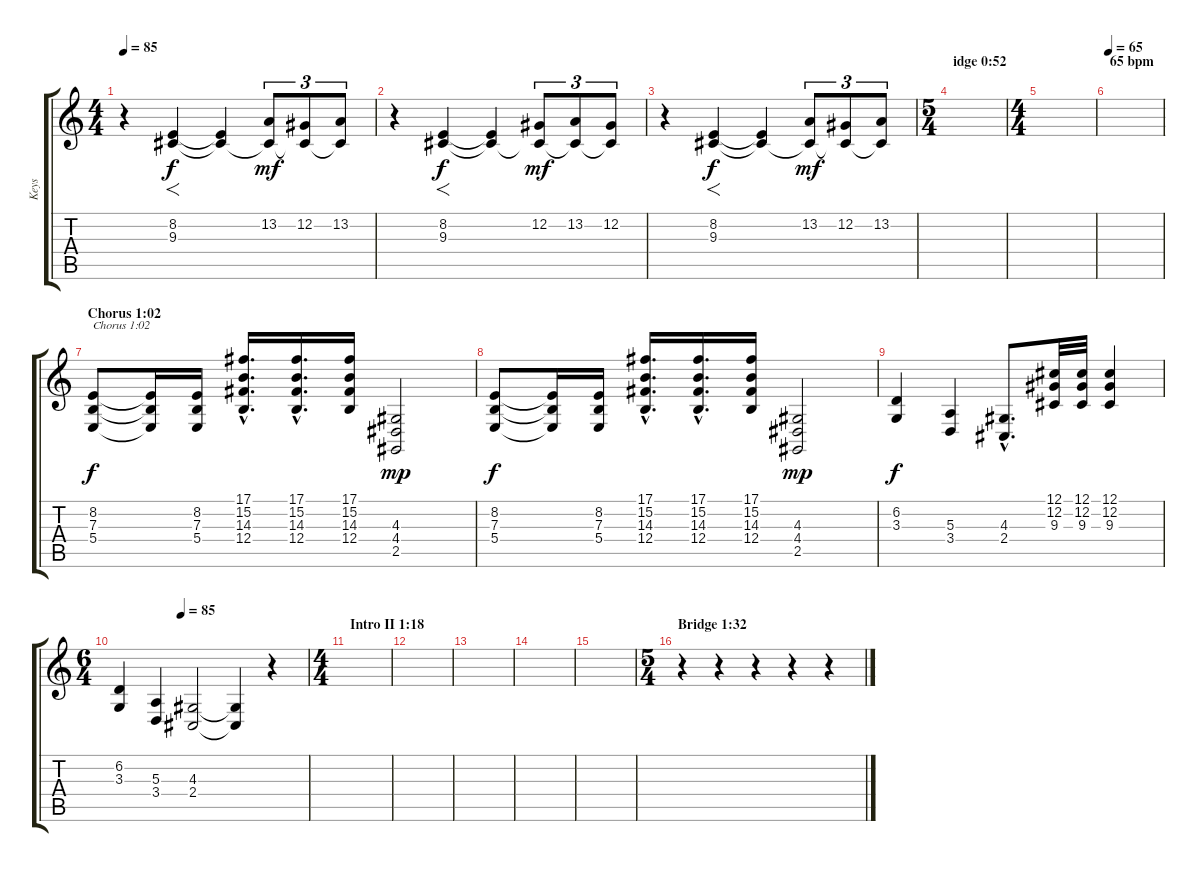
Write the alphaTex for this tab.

\track ("Keys" "Keys") {instrument choiraahs}
\staff {score tabs}
\tuning (Db4 Ab3 E3 B2 Gb2 Db2) {hide}
\ts (4 4)
\tempo 85
\clef g2
\ks c
r.4{dy mf} (8.2 9.3).4{f dy f} (8.2{t} 9.3{t}).4 (13.2 9.3{t}).8{tu (3 2) dy mf} (12.2 9.3{t}).8{tu (3 2)} (13.2 9.3{t}).8{tu (3 2)} |
r.4 (8.2 9.3).4{f dy f} (8.2{t} 9.3{t}).4 (12.2 9.3{t}).8{tu (3 2) dy mf} (13.2 9.3{t}).8{tu (3 2)} (12.2 9.3{t}).8{tu (3 2)} |
r.4 (8.2 9.3).4{f dy f} (8.2{t} 9.3{t}).4 (13.2 9.3{t}).8{tu (3 2) dy mf} (12.2 9.3{t}).8{tu (3 2)} (13.2 9.3{t}).8{tu (3 2)} |
\ts (5 4)
\section ("" "idge 0:52")
|
\ts (4 4)
|
\section ("" "65 bpm")
\tempo 65
|
\section ("" "Chorus 1:02")
(8.2 7.3 5.4).8{txt "Chorus 1:02" dy f} (8.2{t} 7.3{t} 5.4{t}).16 (8.2 7.3 5.4).16 (17.1{hac} 15.2{hac} 14.3{hac} 12.4{hac}).16{d} (17.1{hac} 15.2{hac} 14.3{hac} 12.4{hac}).16{d} (17.1 15.2 14.3 12.4).16 (4.3 4.4 2.5).2{dy mp} |
(8.2 7.3 5.4).8{dy f} (8.2{t} 7.3{t} 5.4{t}).16 (8.2 7.3 5.4).16 (17.1{hac} 15.2{hac} 14.3{hac} 12.4{hac}).16{d} (17.1{hac} 15.2{hac} 14.3{hac} 12.4{hac}).16{d} (17.1 15.2 14.3 12.4).16 (4.3 4.4 2.5).2{dy mp} |
(6.2 3.3).4{dy f} (5.3 3.4).4 (4.3{hac} 2.4{hac}).8{d} (12.1 12.2 9.3).32 (12.1 12.2 9.3).32 (12.1 12.2 9.3).4 |
\ts (6 4)
\tempo (85 0.3333333333333333)
(6.2 3.3).4 (5.3 3.4).4 (4.3 2.4).2 (4.3{t} 2.4{t}).4 r.4 |
\ts (4 4)
\section ("" "Intro II 1:18")
|
|
|
|
|
\ts (5 4)
\section ("" "Bridge 1:32")
r.4 r.4 r.4 r.4 r.4
